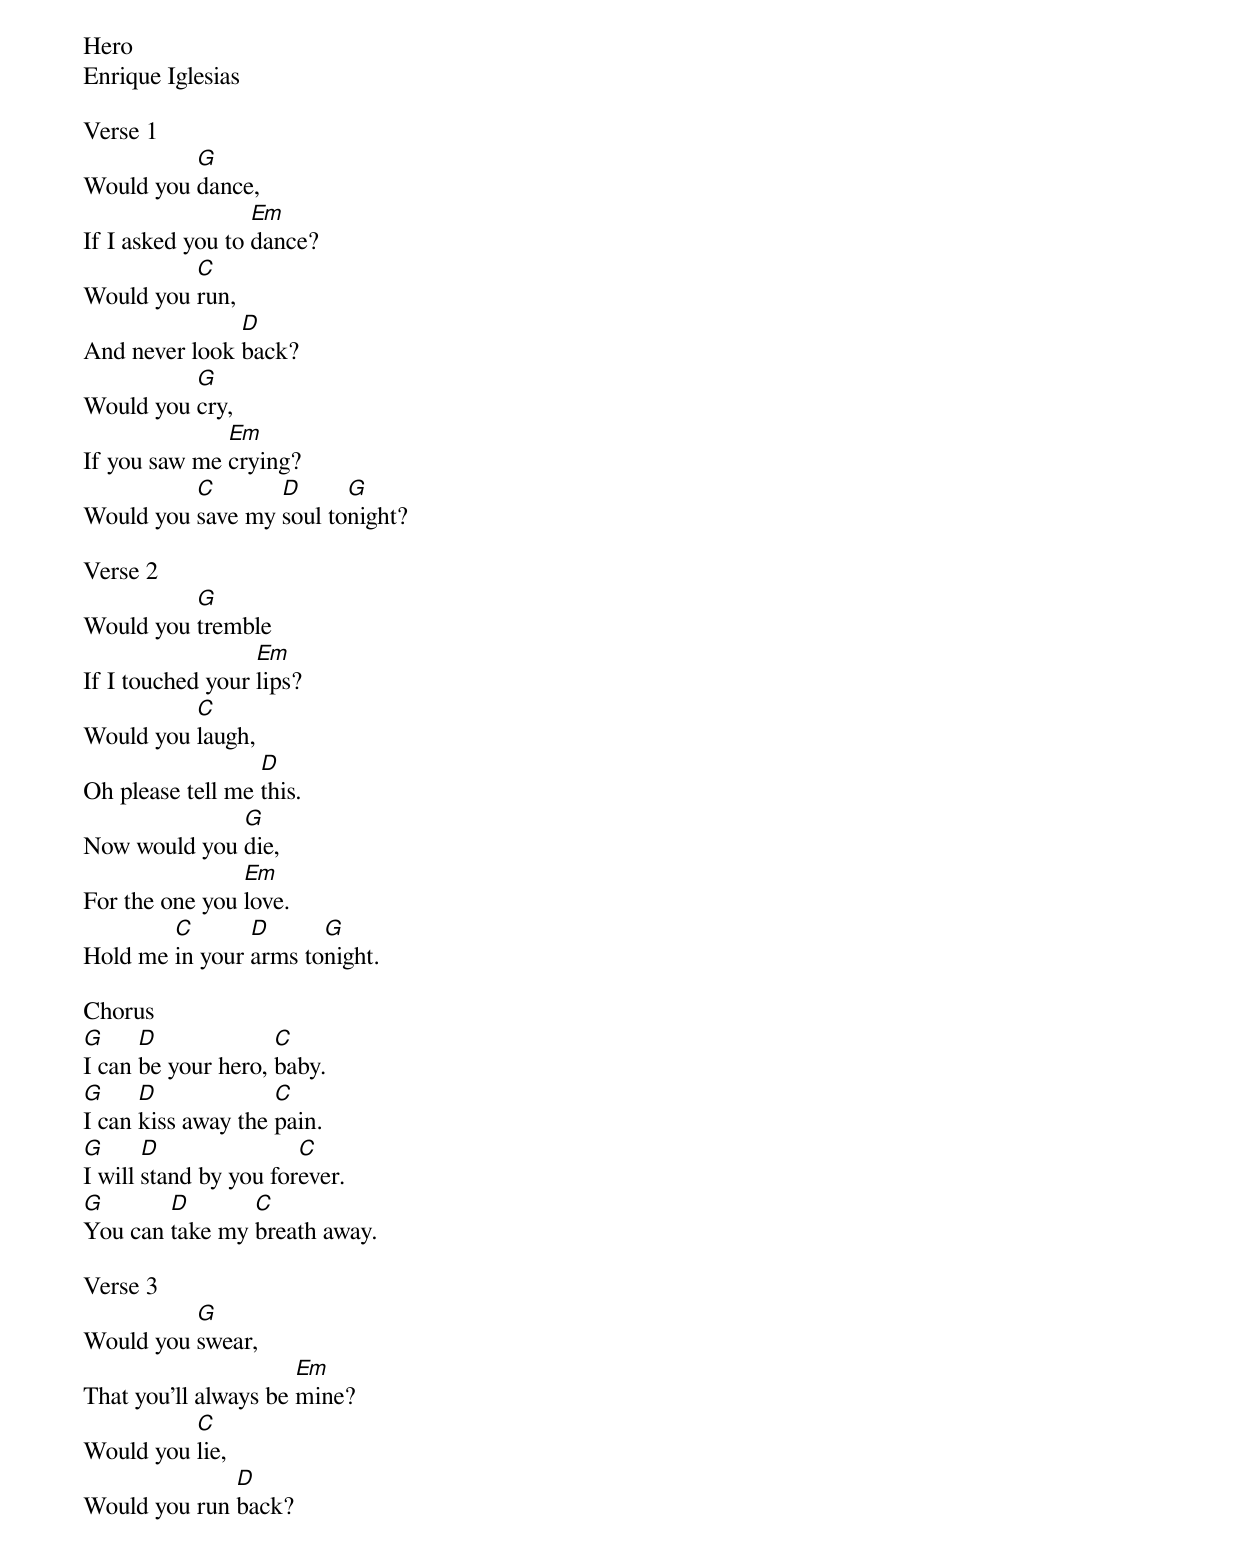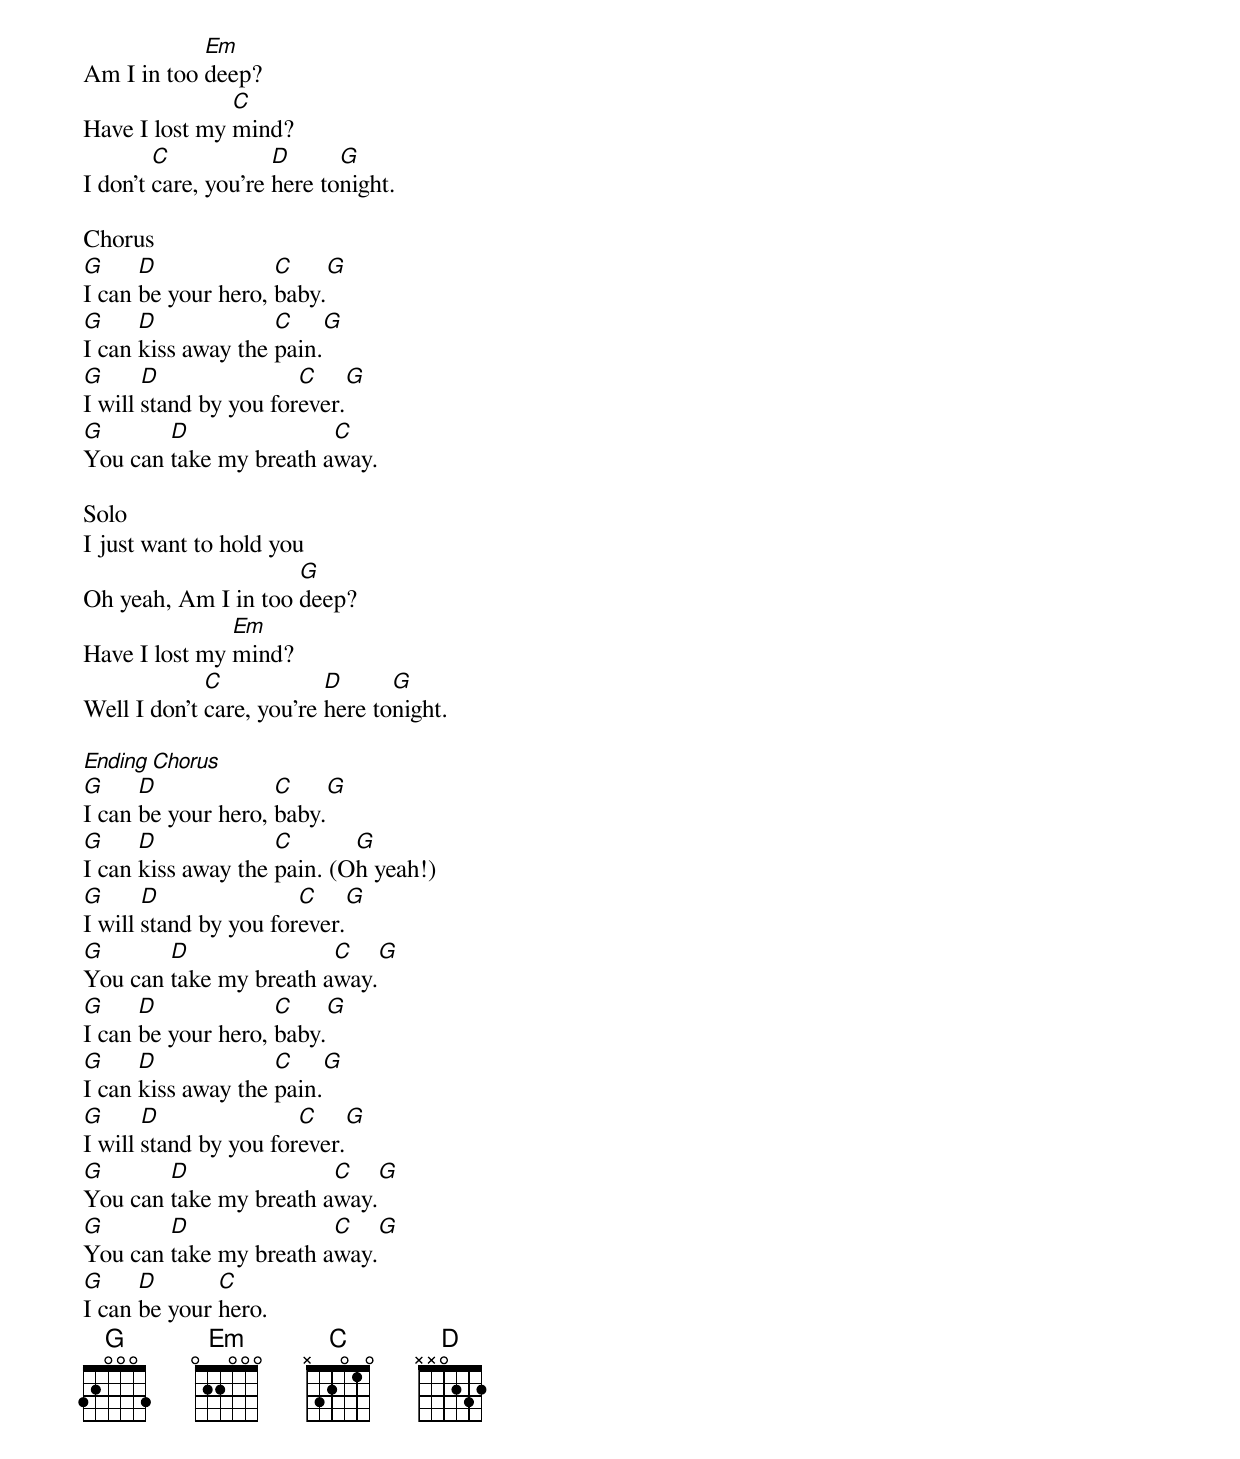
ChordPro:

Hero
Enrique Iglesias

Verse 1
Would you [G]dance,
If I asked you to [Em]dance?
Would you [C]run,
And never look [D]back?
Would you [G]cry,
If you saw me [Em]crying?
Would you [C]save my [D]soul to[G]night?

Verse 2
Would you [G]tremble
If I touched your [Em]lips?
Would you [C]laugh,
Oh please tell me [D]this.
Now would you [G]die,
For the one you [Em]love.
Hold me [C]in your [D]arms to[G]night.

Chorus
[G]I can [D]be your hero, [C]baby.
[G]I can [D]kiss away the [C]pain.
[G]I will [D]stand by you for[C]ever.
[G]You can [D]take my [C]breath away.

Verse 3
Would you [G]swear,
That you'll always be [Em]mine?
Would you [C]lie,
Would you run [D]back?
Am I in too [Em]deep?
Have I lost my [C]mind?
I don't [C]care, you're [D]here to[G]night.

Chorus
[G]I can [D]be your hero, [C]baby.[G]
[G]I can [D]kiss away the [C]pain.[G]
[G]I will [D]stand by you for[C]ever.[G]
[G]You can [D]take my breath a[C]way.

Solo
I just want to hold you
Oh yeah, Am I in too [G]deep?
Have I lost my [Em]mind?
Well I don't [C]care, you're [D]here to[G]night.

[Ending Chorus]
[G]I can [D]be your hero, [C]baby.[G]
[G]I can [D]kiss away the [C]pain. (O[G]h yeah!)
[G]I will [D]stand by you for[C]ever.[G]
[G]You can [D]take my breath a[C]way.[G]
[G]I can [D]be your hero, [C]baby.[G]
[G]I can [D]kiss away the [C]pain.[G]
[G]I will [D]stand by you for[C]ever.[G]
[G]You can [D]take my breath a[C]way.[G]
[G]You can [D]take my breath a[C]way.[G]
[G]I can [D]be your [C]hero.
